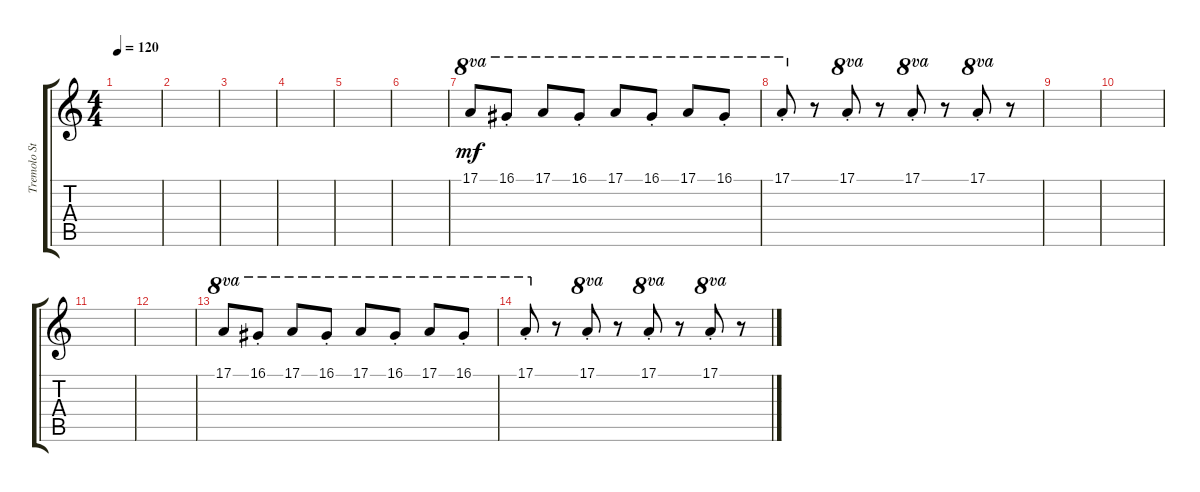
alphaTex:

\track ("Tremolo Strings" "Tremolo St") {instrument tremolostrings}
\staff {score tabs}
\tuning (E4 B3 G3 D3 A2 E2) {hide}
\ts (4 4)
\tempo 120
\clef g2
\ks c
|
|
|
|
|
|
17.1.8{ot 8va dy mf} 16.1{st}.8{ot 8va} 17.1.8{ot 8va} 16.1{st}.8{ot 8va} 17.1.8{ot 8va} 16.1{st}.8{ot 8va} 17.1.8{ot 8va} 16.1{st}.8{ot 8va} |
17.1{st}.8{ot 8va} r.8 17.1{st}.8{ot 8va} r.8 17.1{st}.8{ot 8va} r.8 17.1{st}.8{ot 8va} r.8 |
|
|
|
|
17.1.8{ot 8va} 16.1{st}.8{ot 8va} 17.1.8{ot 8va} 16.1{st}.8{ot 8va} 17.1.8{ot 8va} 16.1{st}.8{ot 8va} 17.1.8{ot 8va} 16.1{st}.8{ot 8va} |
17.1{st}.8{ot 8va} r.8 17.1{st}.8{ot 8va} r.8 17.1{st}.8{ot 8va} r.8 17.1{st}.8{ot 8va} r.8
